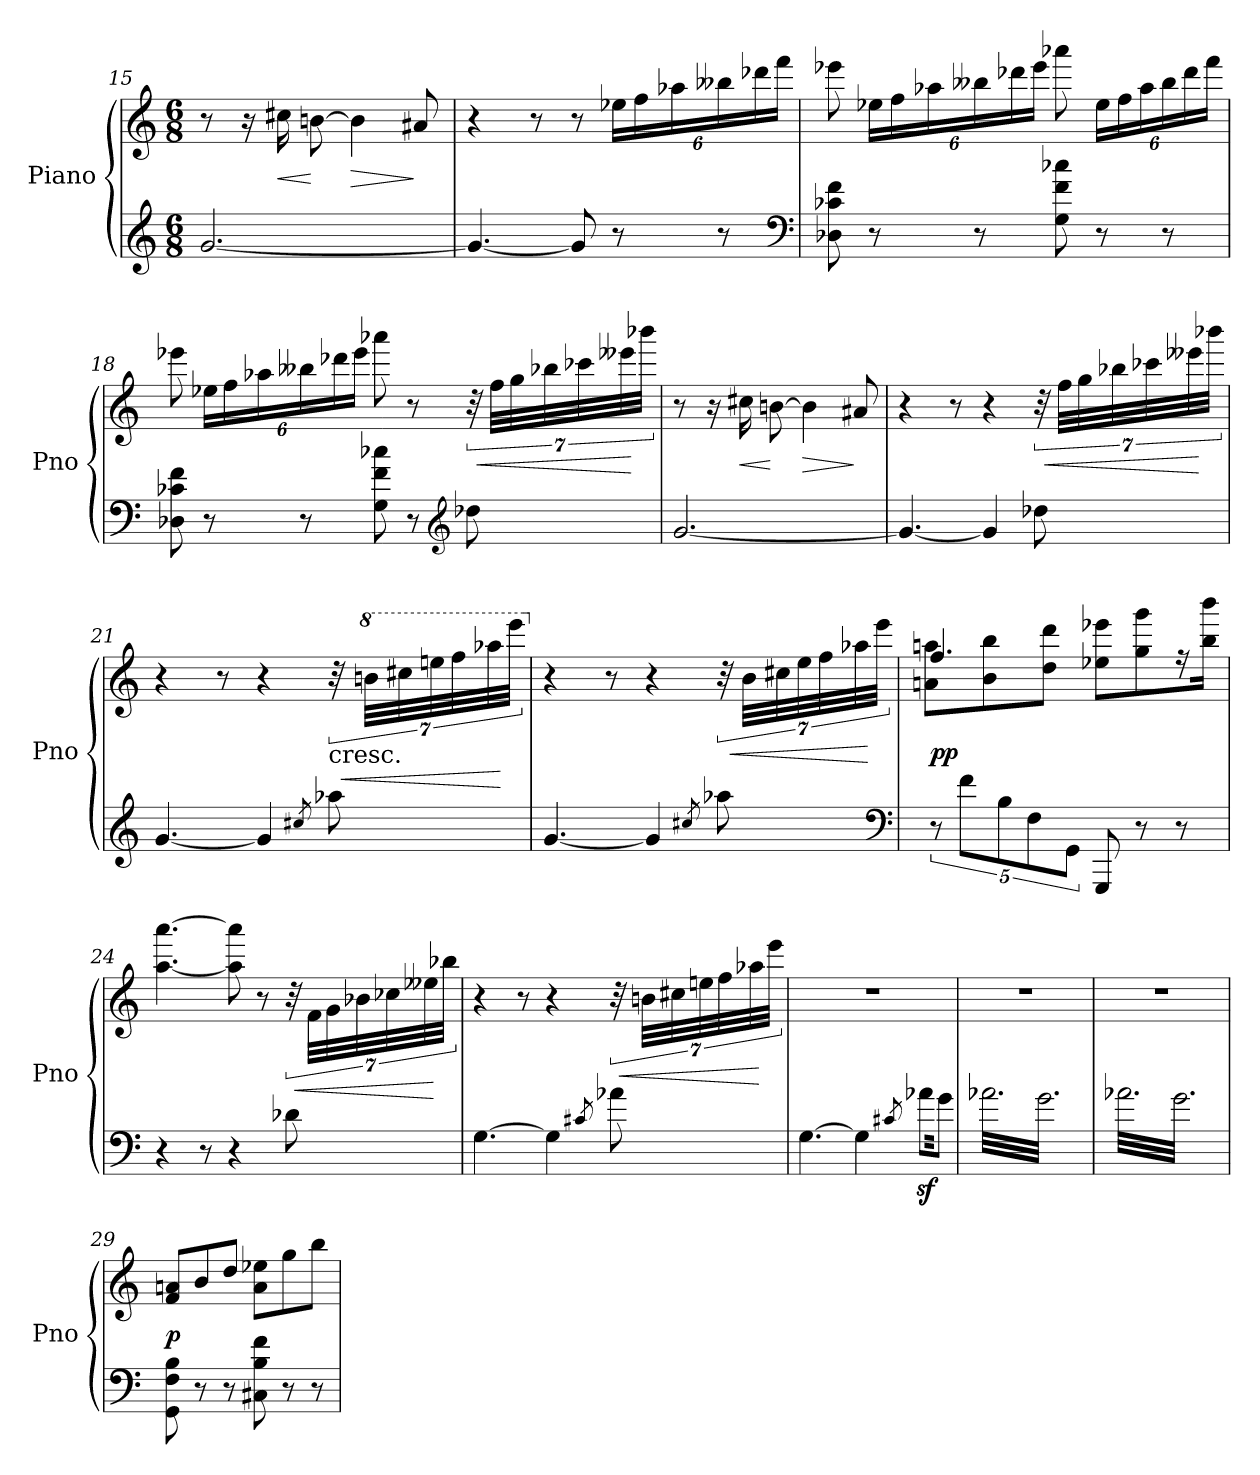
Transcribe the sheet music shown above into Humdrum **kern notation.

**kern	**kern	**dynam
*part1	*part1	*part1
*staff2	*staff1	*staff1/2
*I"Piano	*	*
*I'Pno	*	*
*clefG2	*clefG2	*
*k[]	*k[]	*
*M6/8	*M6/8	*
=15	=15	=15
[2.g	8r	.
.	16r	.
.	16cc#X	<
.	[8bn	[
.	4b]	>
.	8a#X	]
=16	=16	=16
4.g_	4r	.
.	8r	.
8g]	8r	.
8r	24ee-XLL	.
.	24ff	.
.	24aa-X	.
8r	24bb--X	.
.	24ddd-X	.
.	24fffJJ	.
*clefF4	*	*
=17	=17	=17
8D-X 8c-X 8f	8eee-X	.
8r	24ee-XLL	.
.	24ff	.
.	24aa-X	.
8r	24bb--X	.
.	24ddd-X	.
.	24eee-JJ	.
8G 8f 8cc-X	8aaa-X	.
8r	24ee-LL	.
.	24ff	.
.	24aa-	.
8r	24bb--	.
.	24ddd-	.
.	24fffJJ	.
=18	=18	=18
8D-X 8c-X 8f	8eee-X	.
8r	24ee-XLL	.
.	24ff	.
.	24aa-X	.
8r	24bb--X	.
.	24ddd-X	.
.	24eee-JJ	.
8G 8f 8cc-X	8aaa-X	.
8r	8r	.
*clefG2	*	*
8dd-X	56r	.
.	56ffLLL	<
.	56gg	.
.	56bb-X	.
.	56ccc-X	.
.	56eee--X	.
.	56bbb-XJJJ	[
=19	=19	=19
[2.g	8r	.
.	16r	.
.	16cc#X	<
.	[8bn	[
.	4b]	>
.	8a#X	]
=20	=20	=20
4.g_	4r	.
.	8r	.
4g]	4r	.
8dd-X	56r	.
.	56ffLLL	<
.	56gg	.
.	56bb-X	.
.	56ccc-X	.
.	56eee--X	.
.	56bbb-XJJJ	[
=21	=21	=21
[4.g	4r	.
.	8r	.
4g]	4r	.
8qcc#X	.	.
!	!LO:TX:c:t=cresc.	!
8aa-X	56r	.
*	*8va	*
.	56bbnLLL	<
.	56ccc#X	.
.	56eeen	.
.	56fff	.
.	56aaa-X	.
.	56eeeeJJJ	[
=22	=22	=22
*	*X8va	*
[4.g	4r	.
.	8r	.
4g]	4r	.
8qcc#X	.	.
8aa-X	56r	.
.	56bLLL	<
.	56cc#X	.
.	56ee	.
.	56ff	.
.	56aa-X	.
.	56eeeJJJ	[
*clefF4	*	*
=23	=23	=23
*	*^	*
40%3r	4.ff/	8an\ 8aan\L	pp
40%3fL	.	.	.
.	.	8b 8bb	.
40%3B	.	.	.
40%3F	.	.	.
.	.	8dd 8dddJ	.
40%3GGJ	.	.	.
8GGG	4.ryy	8ee-X\ 8eee-X\L	.
8r	.	8gg 8ggg	.
8r	.	16rff	.
.	.	16bb 16bbbJk	.
*	*v	*v	*
=24	=24	=24
4r	[4.aa [4.aaa	.
8r	.	.
4r	8aa] 8aaa]	.
.	8r	.
8d-X	56r	.
.	56fLLL	<
.	56g	.
.	56b-X	.
.	56cc-X	.
.	56ee--X	.
.	56bb-XJJJ	[
=25	=25	=25
[4.G	4r	.
.	8r	.
4G]	4r	.
8qc#X	.	.
8a-X	56r	.
.	56bnLLL	<
.	56cc#X	.
.	56een	.
.	56ff	.
.	56aa-X	.
.	56eeeJJJ	[
=26	=26	=26
[4.G	2.r	.
4G]	.	.
8qc#X	.	.
*tremolo	*	*
32a-Xz<LLL	.	.
32g	.	.
32a-Xz<	.	.
32gJJJ	.	.
=27	=27	=27
32a-XLLL	2.r	.
32g	.	.
32a-X	.	.
32g	.	.
32a-X	.	.
32g	.	.
32a-X	.	.
32g	.	.
32a-X	.	.
32g	.	.
32a-X	.	.
32g	.	.
32a-X	.	.
32g	.	.
32a-X	.	.
32g	.	.
32a-X	.	.
32g	.	.
32a-X	.	.
32g	.	.
32a-X	.	.
32g	.	.
32a-X	.	.
32gJJJ	.	.
=28	=28	=28
32a-XLLL	2.r	.
32g	.	.
32a-X	.	.
32g	.	.
32a-X	.	.
32g	.	.
32a-X	.	.
32g	.	.
32a-X	.	.
32g	.	.
32a-X	.	.
32g	.	.
32a-X	.	.
32g	.	.
32a-X	.	.
32g	.	.
32a-X	.	.
32g	.	.
32a-X	.	.
32g	.	.
32a-X	.	.
32g	.	.
32a-X	.	.
32gJJJ	.	.
*Xtremolo	*	*
=29	=29	=29
8GG 8F 8B	8f 8anL	p
.	.	.
.	.	.
.	.	.
8r	8b	.
.	.	.
.	.	.
.	.	.
8r	8ddJ	.
.	.	.
.	.	.
.	.	.
8C#X 8B 8f	8a 8ee-XL	.
8r	8gg	.
8r	8bbJ	.
=	=	=
*-	*-	*-
